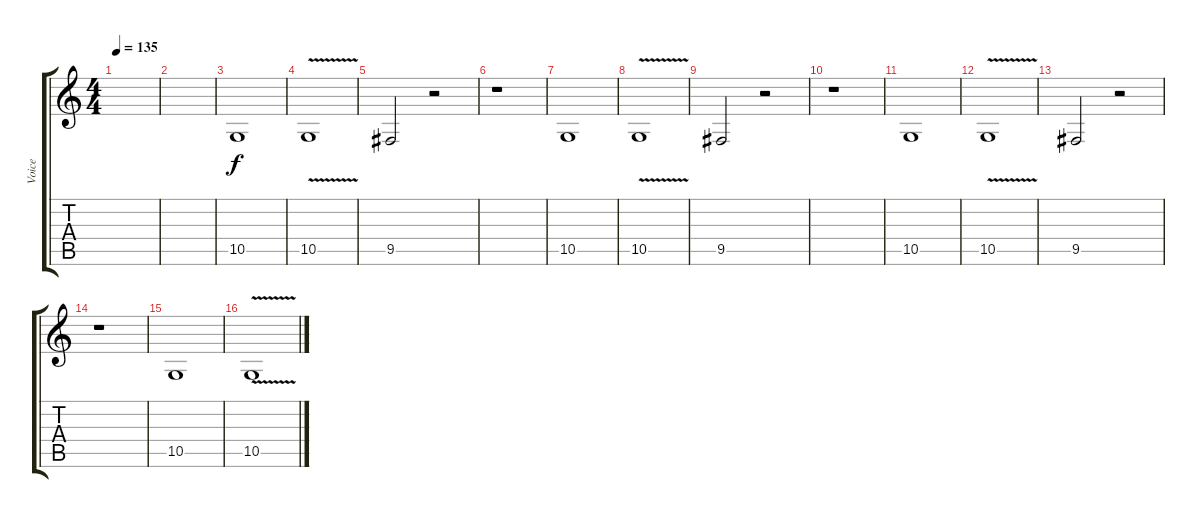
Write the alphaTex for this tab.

\track ("Voice" "Voice") {instrument fx7echoes}
\staff {score tabs}
\tuning (E4 B3 G3 D3 A2 E2) {hide}
\ts (4 4)
\tempo 135
\clef g2
\ks c
|
|
10.5.1 |
10.5{v}.1 |
9.5.2 r.2 |
r.1 |
10.5.1 |
10.5{v}.1 |
9.5.2 r.2 |
r.1 |
10.5.1 |
10.5{v}.1 |
9.5.2 r.2 |
r.1 |
10.5.1 |
10.5{v}.1
